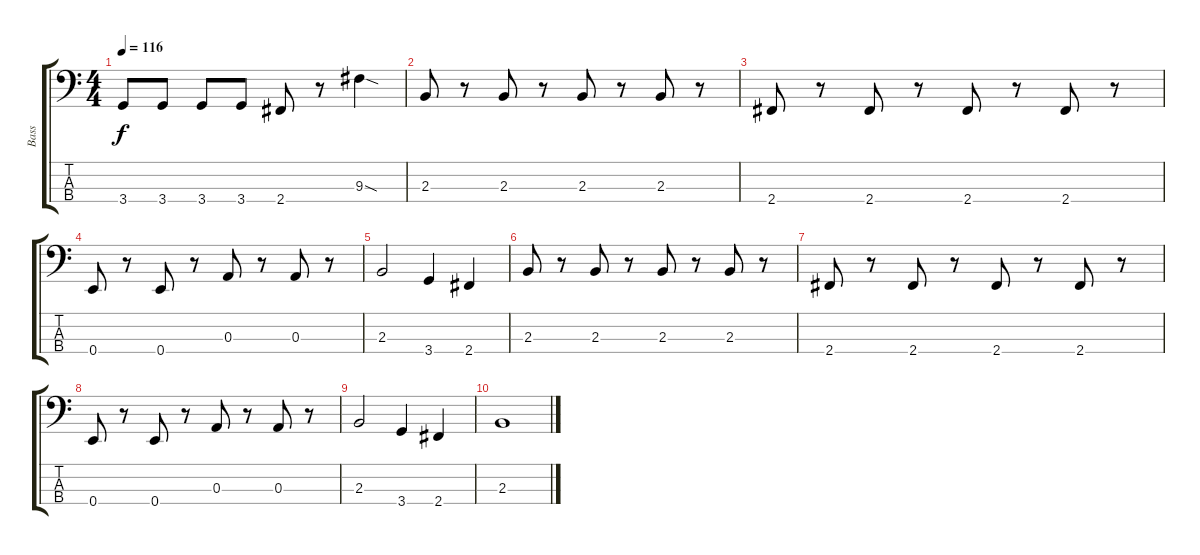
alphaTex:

\track ("Bass" "Bass") {instrument electricbassfinger}
\staff {score tabs}
\tuning (G2 D2 A1 E1) {hide}
\ts (4 4)
\tempo 116
\clef f4
\ks c
3.4.8{dy f} 3.4.8 3.4.8 3.4.8 2.4.8 r.8 9.3{sod}.4 |
2.3.8 r.8 2.3.8 r.8 2.3.8 r.8 2.3.8 r.8 |
2.4.8 r.8 2.4.8 r.8 2.4.8 r.8 2.4.8 r.8 |
0.4.8 r.8 0.4.8 r.8 0.3.8 r.8 0.3.8 r.8 |
2.3.2 3.4.4 2.4.4 |
2.3.8 r.8 2.3.8 r.8 2.3.8 r.8 2.3.8 r.8 |
2.4.8 r.8 2.4.8 r.8 2.4.8 r.8 2.4.8 r.8 |
0.4.8 r.8 0.4.8 r.8 0.3.8 r.8 0.3.8 r.8 |
2.3.2 3.4.4 2.4.4 |
2.3.1
